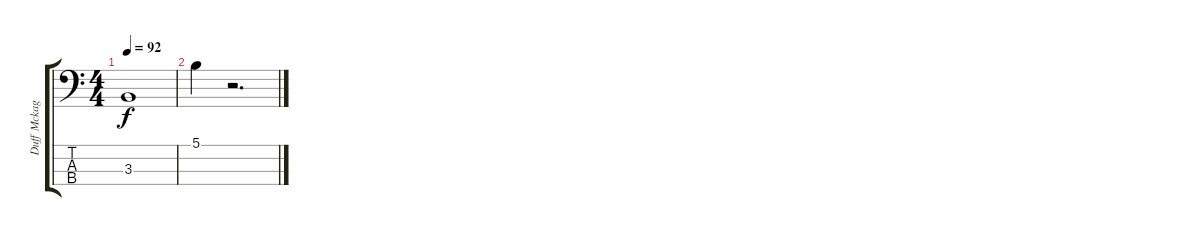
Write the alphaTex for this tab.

\track ("Duff Mckagan" "Duff Mckag") {instrument electricbasspick}
\staff {score tabs}
\tuning (Gb2 Db2 Ab1 Eb1) {hide}
\ts (4 4)
\tempo 92
\clef f4
\ks c
3.3{t}.1{dy f} |
5.1.4 r.2{d}
